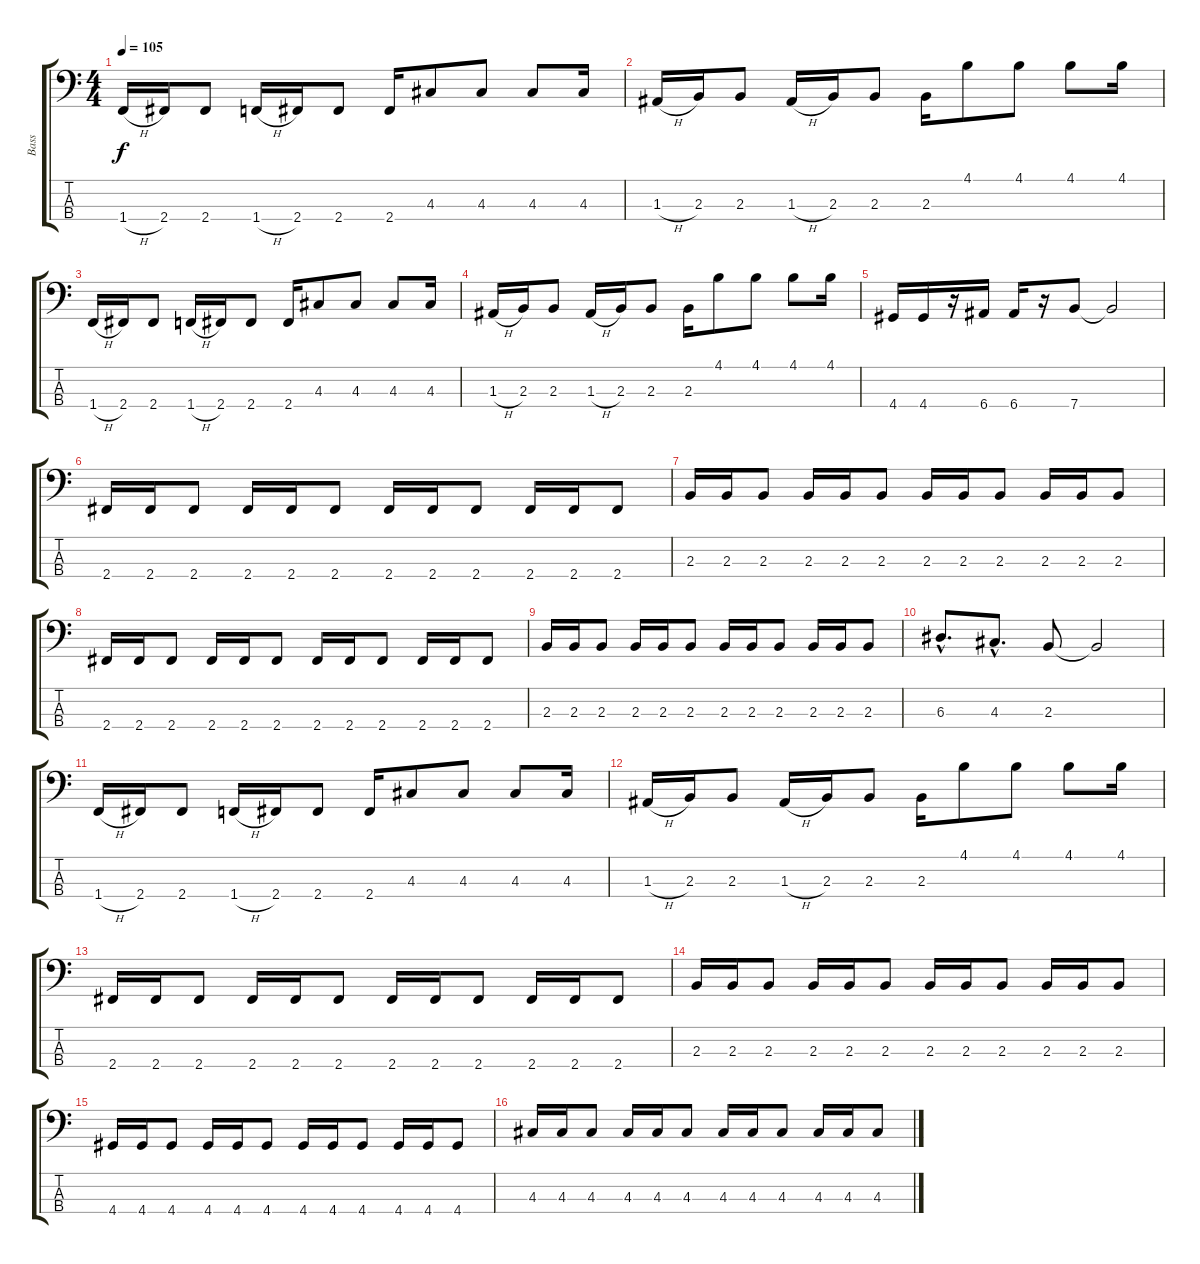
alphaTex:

\track ("Bass" "Bass") {instrument electricbasspick}
\staff {score tabs}
\tuning (G2 D2 A1 E1) {hide}
\ts (4 4)
\tempo 105
\clef f4
\ks c
1.4{h}.16{dy f instrument electricbasspick} 2.4.16 2.4.8 1.4{h}.16 2.4.16 2.4.8 2.4.16 4.3.8 4.3.8 4.3.8 4.3.16 |
1.3{h}.16 2.3.16 2.3.8 1.3{h}.16 2.3.16 2.3.8 2.3.16 4.1.8 4.1.8 4.1.8 4.1.16 |
1.4{h}.16 2.4.16 2.4.8 1.4{h}.16 2.4.16 2.4.8 2.4.16 4.3.8 4.3.8 4.3.8 4.3.16 |
1.3{h}.16 2.3.16 2.3.8 1.3{h}.16 2.3.16 2.3.8 2.3.16 4.1.8 4.1.8 4.1.8 4.1.16 |
4.4.16 4.4.16 r.16 6.4.16 6.4.16 r.16 7.4.8 7.4{t}.2 |
2.4.16 2.4.16 2.4.8 2.4.16 2.4.16 2.4.8 2.4.16 2.4.16 2.4.8 2.4.16 2.4.16 2.4.8 |
2.3.16 2.3.16 2.3.8 2.3.16 2.3.16 2.3.8 2.3.16 2.3.16 2.3.8 2.3.16 2.3.16 2.3.8 |
2.4.16 2.4.16 2.4.8 2.4.16 2.4.16 2.4.8 2.4.16 2.4.16 2.4.8 2.4.16 2.4.16 2.4.8 |
2.3.16 2.3.16 2.3.8 2.3.16 2.3.16 2.3.8 2.3.16 2.3.16 2.3.8 2.3.16 2.3.16 2.3.8 |
6.3{hac}.8{d} 4.3{hac}.8{d} 2.3.8 2.3{t}.2 |
1.4{h}.16 2.4.16 2.4.8 1.4{h}.16 2.4.16 2.4.8 2.4.16 4.3.8 4.3.8 4.3.8 4.3.16 |
1.3{h}.16 2.3.16 2.3.8 1.3{h}.16 2.3.16 2.3.8 2.3.16 4.1.8 4.1.8 4.1.8 4.1.16 |
2.4.16 2.4.16 2.4.8 2.4.16 2.4.16 2.4.8 2.4.16 2.4.16 2.4.8 2.4.16 2.4.16 2.4.8 |
2.3.16 2.3.16 2.3.8 2.3.16 2.3.16 2.3.8 2.3.16 2.3.16 2.3.8 2.3.16 2.3.16 2.3.8 |
4.4.16 4.4.16 4.4.8 4.4.16 4.4.16 4.4.8 4.4.16 4.4.16 4.4.8 4.4.16 4.4.16 4.4.8 |
4.3.16 4.3.16 4.3.8 4.3.16 4.3.16 4.3.8 4.3.16 4.3.16 4.3.8 4.3.16 4.3.16 4.3.8
